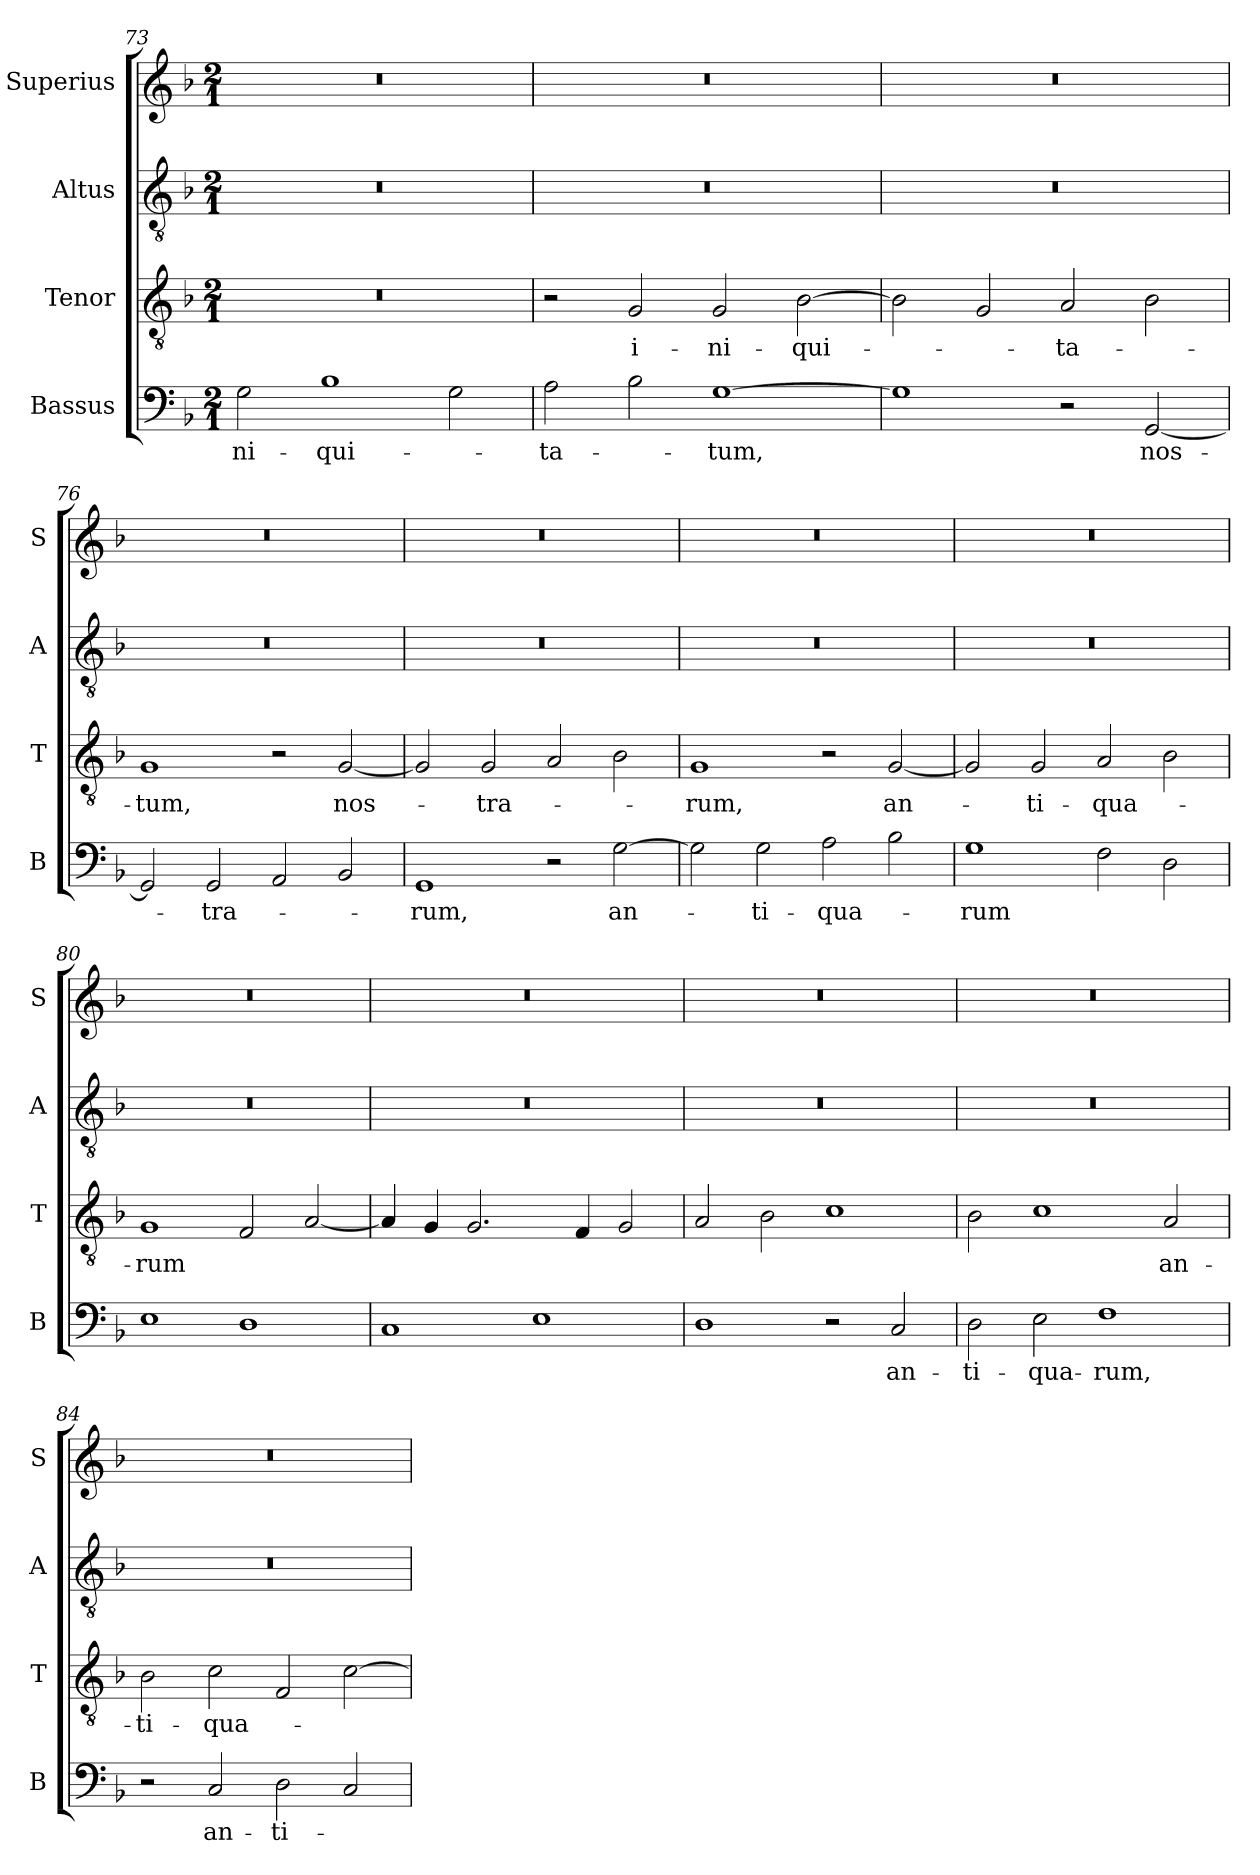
**kern	**text	**kern	**text	**kern	**kern
*part4	*part4	*part3	*part3	*part2	*part1
*staff4	*staff4	*staff3	*staff3	*staff2	*staff1
*I"Bassus	*	*I"Tenor	*	*I"Altus	*I"Superius
*I'B	*	*I'T	*	*I'A	*I'S
*clefF4	*	*clefGv2	*	*clefGv2	*clefG2
*k[b-]	*	*k[b-]	*	*k[b-]	*k[b-]
*M2/1	*	*M2/1	*	*M2/1	*M2/1
=73	=73	=73	=73	=73	=73
2G\	-ni-	0r	.	0r	0r
1B-	-qui-	.	.	.	.
2G\	.	.	.	.	.
=74	=74	=74	=74	=74	=74
2A\	-ta-	2r	.	0r	0r
2B-\	.	2G/	i-	.	.
[1G	-tum,	2G/	-ni-	.	.
.	.	[2B-\	-qui-	.	.
=75	=75	=75	=75	=75	=75
1G]	.	2B-\]	.	0r	0r
.	.	2G/	.	.	.
2r	.	2A/	-ta-	.	.
[2GG/	nos-	2B-\	.	.	.
=76	=76	=76	=76	=76	=76
2GG/]	.	1G	-tum,	0r	0r
2GG/	-tra-	.	.	.	.
2AA/	.	2r	.	.	.
2BB-/	.	[2G/	nos-	.	.
=77	=77	=77	=77	=77	=77
1GG	-rum,	2G/]	.	0r	0r
.	.	2G/	-tra-	.	.
2r	.	2A/	.	.	.
[2G\	an-	2B-\	.	.	.
=78	=78	=78	=78	=78	=78
2G\]	.	1G	-rum,	0r	0r
2G\	-ti-	.	.	.	.
2A\	-qua-	2r	.	.	.
2B-\	.	[2G/	an-	.	.
=79	=79	=79	=79	=79	=79
1G	-rum	2G/]	.	0r	0r
.	.	2G/	-ti-	.	.
2F\	.	2A/	-qua-	.	.
2D\	.	2B-\	.	.	.
=80	=80	=80	=80	=80	=80
1E	.	1G	-rum	0r	0r
1D	.	2F/	.	.	.
.	.	[2A/	.	.	.
=81	=81	=81	=81	=81	=81
1C	.	4A/]	.	0r	0r
.	.	4G/	.	.	.
.	.	2.G/	.	.	.
1E	.	.	.	.	.
.	.	4F/	.	.	.
.	.	2G/	.	.	.
=82	=82	=82	=82	=82	=82
1D	.	2A/	.	0r	0r
.	.	2B-\	.	.	.
2r	.	1c	.	.	.
2C/	an-	.	.	.	.
=83	=83	=83	=83	=83	=83
2D\	-ti-	2B-\	.	0r	0r
2E\	-qua-	1c	.	.	.
1F	-rum,	.	.	.	.
.	.	2A/	an-	.	.
=84	=84	=84	=84	=84	=84
2r	.	2B-\	-ti-	0r	0r
2C/	an-	2c\	-qua-	.	.
2D\	-ti-	2F/	.	.	.
2C/	.	[2c\	.	.	.
=	=	=	=	=	=
*-	*-	*-	*-	*-	*-
